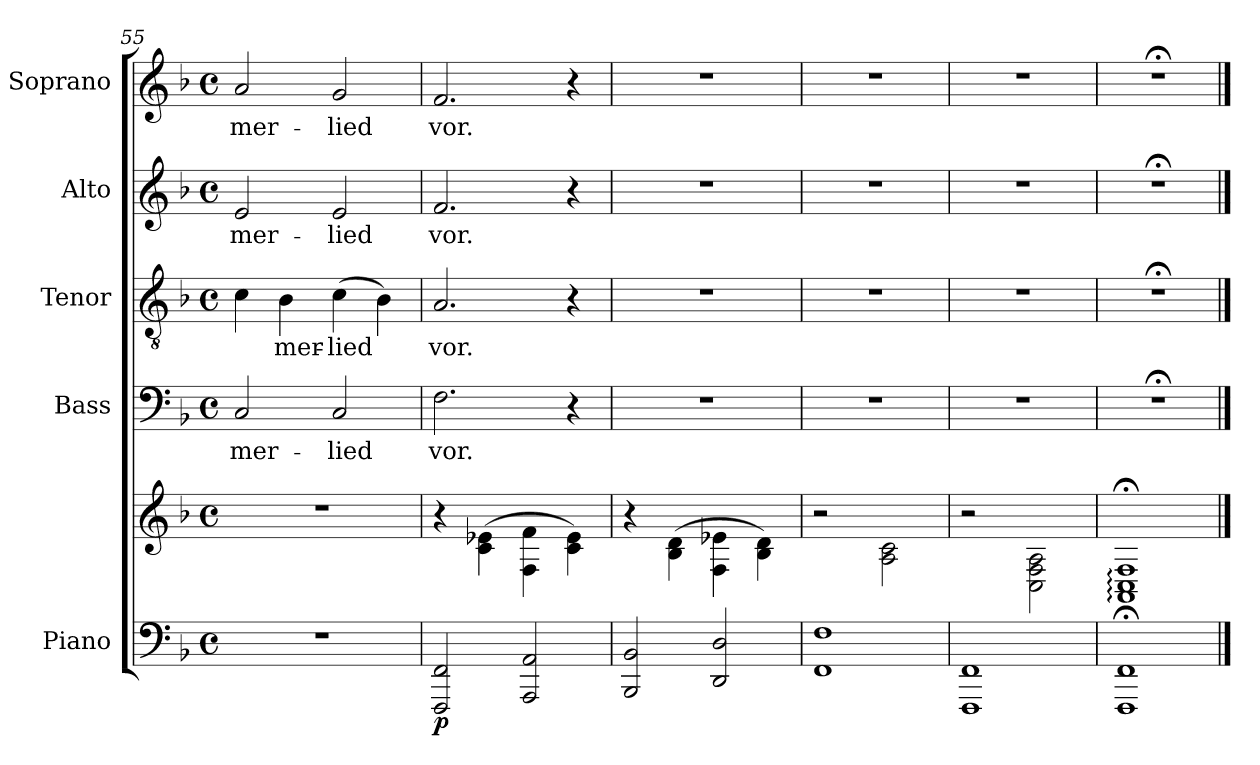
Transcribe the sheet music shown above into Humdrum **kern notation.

**kern	**kern	**dynam	**kern	**text	**kern	**text	**kern	**text	**kern	**text
*part5	*part5	*part5	*part4	*part4	*part3	*part3	*part2	*part2	*part1	*part1
*staff6	*staff5	*staff5/6	*staff4	*staff4	*staff3	*staff3	*staff2	*staff2	*staff1	*staff1
*I"Piano	*	*	*I"Bass	*	*I"Tenor	*	*I"Alto	*	*I"Soprano	*
*I'Pno	*	*	*	*	*	*	*	*	*I'Pno	*
*clefF4	*clefG2	*	*clefF4	*	*clefGv2	*	*clefG2	*	*clefG2	*
*k[b-]	*k[b-]	*	*k[b-]	*	*k[b-]	*	*k[b-]	*	*k[b-]	*
*F:	*F:	*	*F:	*	*F:	*	*F:	*	*F:	*
*M4/4	*M4/4	*	*M4/4	*	*M4/4	*	*M4/4	*	*M4/4	*
*met(c)	*met(c)	*	*met(c)	*	*met(c)	*	*met(c)	*	*met(c)	*
=55	=55	=55	=55	=55	=55	=55	=55	=55	=55	=55
!	!	!	!	!LO:LY:b	!	!	!	!LO:LY:b	!	!LO:LY:b
1r	1r	.	2C/	-mer-	4c\	.	2e/	-mer-	2a/	-mer-
!	!	!	!	!	!	!LO:LY:b	!	!	!	!
.	.	.	.	.	4B-\	-mer-	.	.	.	.
!	!	!	!	!LO:LY:b	!	!LO:LY:b	!	!LO:LY:b	!	!LO:LY:b
.	.	.	2C/	-lied	(>4c\	-lied	2e/	-lied	2g/	-lied
.	.	.	.	.	4B-\)	.	.	.	.	.
=56	=56	=56	=56	=56	=56	=56	=56	=56	=56	=56
!	!	!LO:DY:b=2	!	!LO:LY:b	!	!LO:LY:b	!	!LO:LY:b	!	!LO:LY:b
2FFF/ 2FF/	4r	p	2.F\	vor.	2.A/	vor.	2.f/	vor.	2.f/	vor.
.	(>4c\ 4e-X\	.	.	.	.	.	.	.	.	.
2AAA/ 2AA/	4F\ 4f\	.	.	.	.	.	.	.	.	.
.	4c\ 4e-\)	.	4r	.	4r	.	4r	.	4r	.
=57	=57	=57	=57	=57	=57	=57	=57	=57	=57	=57
2BBB-/ 2BB-/	4r	.	1r	.	1r	.	1r	.	1r	.
.	(>4B-\ 4d\	.	.	.	.	.	.	.	.	.
2DD/ 2D/	4F\ 4e-X\	.	.	.	.	.	.	.	.	.
.	4B-\ 4d\)	.	.	.	.	.	.	.	.	.
=58	=58	=58	=58	=58	=58	=58	=58	=58	=58	=58
1FF 1F	2r	.	1r	.	1r	.	1r	.	1r	.
.	2A\ 2c\	.	.	.	.	.	.	.	.	.
=59	=59	=59	=59	=59	=59	=59	=59	=59	=59	=59
1FFF 1FF	2r	.	1r	.	1r	.	1r	.	1r	.
.	2C\ 2F\ 2A\	.	.	.	.	.	.	.	.	.
=60	=60	=60	=60	=60	=60	=60	=60	=60	=60	=60
1FFF; 1FF;	1AA;<: 1C;<: 1F;<:	.	1r;<	.	1r;<	.	1r;<	.	1r;<	.
==	==	==	==	==	==	==	==	==	==	==
*-	*-	*-	*-	*-	*-	*-	*-	*-	*-	*-
